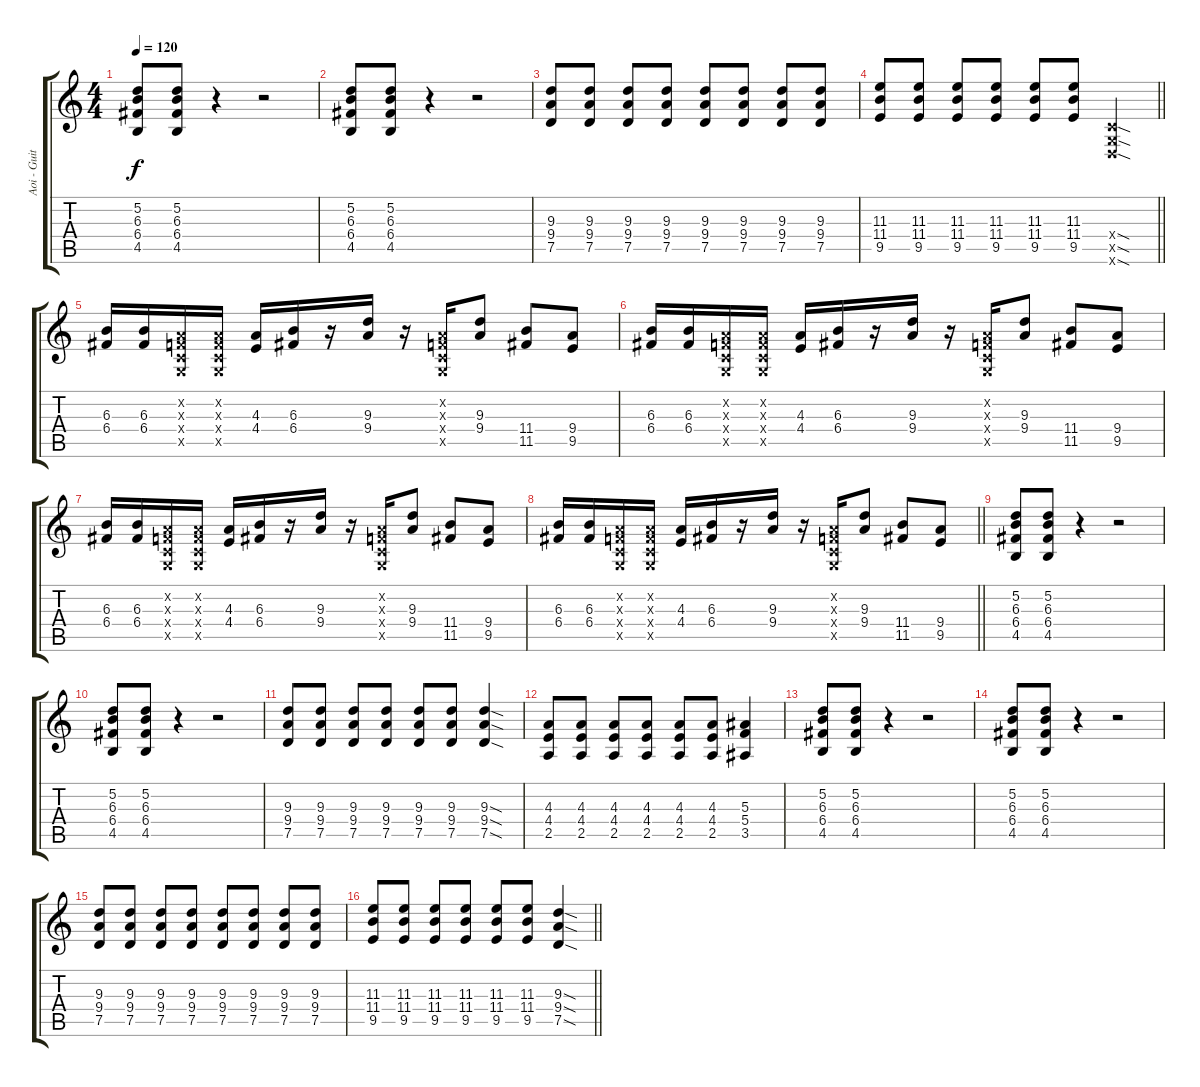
\track ("Aoi - Guitar 2" "Aoi - Guit") {instrument distortionguitar}
\staff {score tabs}
\tuning (D4 A3 F3 C3 G2 D2) {hide}
\ts (4 4)
\tempo 120
\clef g2
\ks c
(5.2 6.3 6.4 4.5).8{dy f} (5.2 6.3 6.4 4.5).8 r.4 r.2 |
(5.2 6.3 6.4 4.5).8 (5.2 6.3 6.4 4.5).8 r.4 r.2 |
(9.3 9.4 7.5).8 (9.3 9.4 7.5).8 (9.3 9.4 7.5).8 (9.3 9.4 7.5).8 (9.3 9.4 7.5).8 (9.3 9.4 7.5).8 (9.3 9.4 7.5).8 (9.3 9.4 7.5).8 |
\barLineRight lightlight
(11.3 11.4 9.5).8 (11.3 11.4 9.5).8 (11.3 11.4 9.5).8 (11.3 11.4 9.5).8 (11.3 11.4 9.5).8 (11.3 11.4 9.5).8 (0.4{sod x} 0.5{sod x} 0.6{sod x}).4 |
(6.3 6.4).16 (6.3 6.4).16 (0.2{x} 0.3{x} 0.4{x} 0.5{x}).16 (0.2{x} 0.3{x} 0.4{x} 0.5{x}).16 (4.3 4.4).16 (6.3 6.4).16 r.16 (9.3 9.4).16 r.16 (0.2{x} 0.3{x} 0.4{x} 0.5{x}).16 (9.3 9.4).8 (11.4 11.5).8 (9.4 9.5).8 |
(6.3 6.4).16 (6.3 6.4).16 (0.2{x} 0.3{x} 0.4{x} 0.5{x}).16 (0.2{x} 0.3{x} 0.4{x} 0.5{x}).16 (4.3 4.4).16 (6.3 6.4).16 r.16 (9.3 9.4).16 r.16 (0.2{x} 0.3{x} 0.4{x} 0.5{x}).16 (9.3 9.4).8 (11.4 11.5).8 (9.4 9.5).8 |
(6.3 6.4).16 (6.3 6.4).16 (0.2{x} 0.3{x} 0.4{x} 0.5{x}).16 (0.2{x} 0.3{x} 0.4{x} 0.5{x}).16 (4.3 4.4).16 (6.3 6.4).16 r.16 (9.3 9.4).16 r.16 (0.2{x} 0.3{x} 0.4{x} 0.5{x}).16 (9.3 9.4).8 (11.4 11.5).8 (9.4 9.5).8 |
\barLineRight lightlight
(6.3 6.4).16 (6.3 6.4).16 (0.2{x} 0.3{x} 0.4{x} 0.5{x}).16 (0.2{x} 0.3{x} 0.4{x} 0.5{x}).16 (4.3 4.4).16 (6.3 6.4).16 r.16 (9.3 9.4).16 r.16 (0.2{x} 0.3{x} 0.4{x} 0.5{x}).16 (9.3 9.4).8 (11.4 11.5).8 (9.4 9.5).8 |
(5.2 6.3 6.4 4.5).8 (5.2 6.3 6.4 4.5).8 r.4 r.2 |
(5.2 6.3 6.4 4.5).8 (5.2 6.3 6.4 4.5).8 r.4 r.2 |
(9.3 9.4 7.5).8 (9.3 9.4 7.5).8 (9.3 9.4 7.5).8 (9.3 9.4 7.5).8 (9.3 9.4 7.5).8 (9.3 9.4 7.5).8 (9.3{sod} 9.4{sod} 7.5{sod}).4 |
(4.3 4.4 2.5).8 (4.3 4.4 2.5).8 (4.3 4.4 2.5).8 (4.3 4.4 2.5).8 (4.3 4.4 2.5).8 (4.3 4.4 2.5).8 (5.3 5.4 3.5).4 |
(5.2 6.3 6.4 4.5).8 (5.2 6.3 6.4 4.5).8 r.4 r.2 |
(5.2 6.3 6.4 4.5).8 (5.2 6.3 6.4 4.5).8 r.4 r.2 |
(9.3 9.4 7.5).8 (9.3 9.4 7.5).8 (9.3 9.4 7.5).8 (9.3 9.4 7.5).8 (9.3 9.4 7.5).8 (9.3 9.4 7.5).8 (9.3 9.4 7.5).8 (9.3 9.4 7.5).8 |
\barLineRight lightlight
(11.3 11.4 9.5).8 (11.3 11.4 9.5).8 (11.3 11.4 9.5).8 (11.3 11.4 9.5).8 (11.3 11.4 9.5).8 (11.3 11.4 9.5).8 (9.3{sod} 9.4{sod} 7.5{sod}).4
